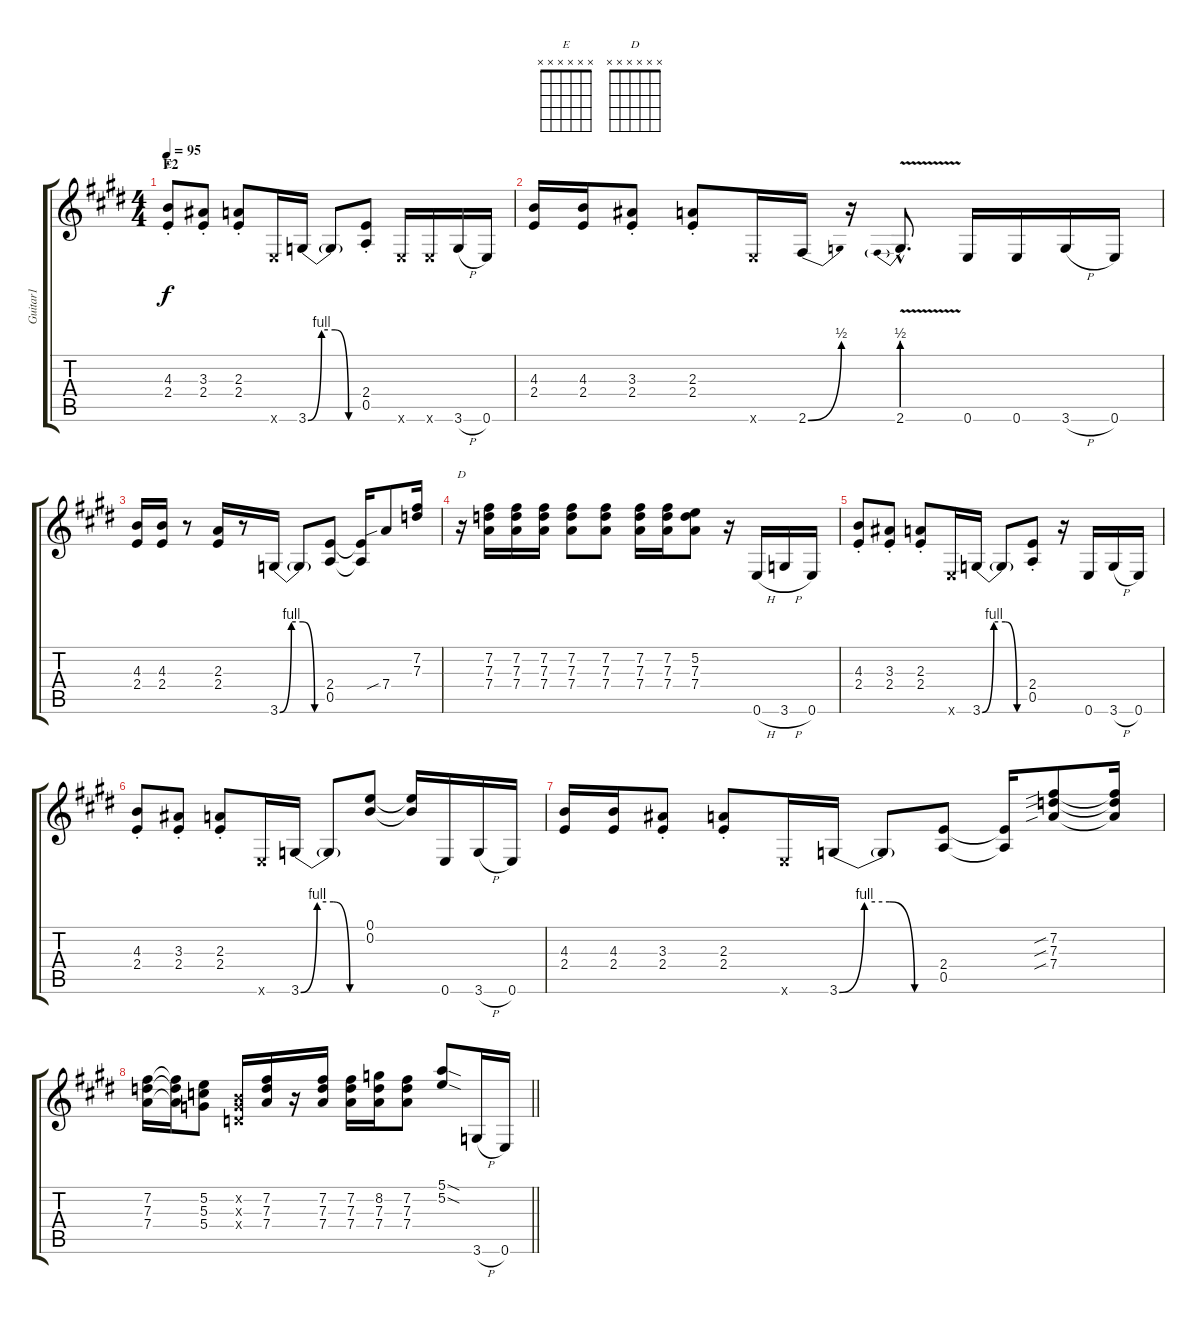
\track ("Guitar1" "Guitar1") {instrument distortionguitar}
\staff {score tabs}
\tuning (E4 B3 G3 D3 A2 E2) {hide}
\chord ("E" x x x x x x)
\chord ("D" x x x x x x)
\ts (4 4)
\section ("" "F2")
\tempo 95
\clef g2
\ks e
(4.3{st} 2.4{st}).8{ch "E" dy f} (3.3{st} 2.4{st}).8 (2.3{st} 2.4{st}).8 0.6{x}.16 3.6{be (custom 0 0 15 4 30 4 45 0 60 0)}.16 3.6{t}.8 (2.4{st} 0.5{st}).8 0.6{x}.16 0.6{x}.16 3.6{h}.16 0.6.16 |
(4.3 2.4).16 (4.3 2.4).16 (3.3{st} 2.4{st}).8 (2.3{st} 2.4{st}).8 0.6{x}.16 2.6{be (bend 0 0 60 2)}.16 r.16 2.6{be (prebend 0 2 60 2) v hac}.8{d} 0.6.16 0.6.16 3.6{h}.16 0.6.16 |
(4.3 2.4).16 (4.3 2.4).16 r.8 (2.3 2.4).16 r.8 3.6{be (custom 0 0 15 4 30 4 45 0 60 0)}.16 3.6{t}.8 (2.4 0.5).8 (2.4{t} 0.5{t}).16 7.4{sib}.8 (7.2 7.3).16 |
r.16{ch "D"} (7.2 7.3 7.4).16 (7.2 7.3 7.4).16 (7.2 7.3 7.4).16 (7.2 7.3 7.4).8 (7.2 7.3 7.4).8 (7.2 7.3 7.4).16 (7.2 7.3 7.4).16 (5.2 7.3 7.4).8 r.16 0.6{h}.16 3.6{h}.16 0.6.16 |
(4.3{st} 2.4{st}).8 (3.3{st} 2.4{st}).8 (2.3{st} 2.4{st}).8 0.6{x}.16 3.6{be (custom 0 0 15 4 30 4 45 0 60 0)}.16 3.6{t}.8 (2.4{st} 0.5{st}).8 r.16 0.6.16 3.6{h}.16 0.6.16 |
(4.3{st} 2.4{st}).8 (3.3{st} 2.4{st}).8 (2.3{st} 2.4{st}).8 0.6{x}.16 3.6{be (custom 0 0 15 4 30 4 45 0 60 0)}.16 3.6{t}.8 (0.1 0.2).8 (0.1{t} 0.2{t}).16 0.6.16 3.6{h}.16 0.6.16 |
(4.3 2.4).16 (4.3 2.4).16 (3.3{st} 2.4{st}).8 (2.3{st} 2.4{st}).8 0.6{x}.16 3.6{be (custom 0 0 15 4 30 4 45 0 60 0)}.16 3.6{t}.8 (2.4 0.5).8 (2.4{t} 0.5{t}).16 (7.2{sib} 7.3{sib} 7.4{sib}).8 (7.2{t} 7.3{t} 7.4{t}).16 |
\barLineRight lightlight
(7.2 7.3 7.4).16 (7.2{t} 7.3{t} 7.4{t}).16 (5.2 5.3 5.4).8 (0.2{x} 0.3{x} 0.4{x}).16 (7.2 7.3 7.4).16 r.16 (7.2 7.3 7.4).16 (7.2 7.3 7.4).16 (8.2 7.3 7.4).16 (7.2 7.3 7.4).8 (5.1{sod} 5.2{sod}).8 3.6{h}.16 0.6.16
